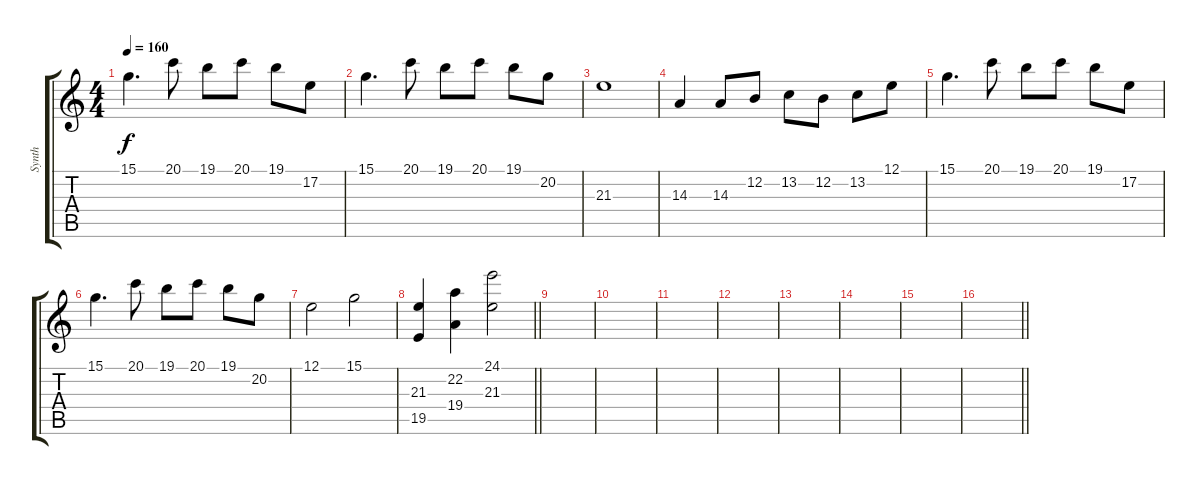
\track ("Synth" "Synth") {instrument stringensemble1}
\staff {score tabs}
\tuning (E4 B3 G3 D3 A2 E2) {hide}
\ts (4 4)
\tempo 160
\clef g2
\ks c
15.1.4{d dy f} 20.1.8 19.1.8 20.1.8 19.1.8 17.2.8 |
15.1.4{d} 20.1.8 19.1.8 20.1.8 19.1.8 20.2.8 |
21.3.1 |
14.3.4 14.3.8 12.2.8 13.2.8 12.2.8 13.2.8 12.1.8 |
15.1.4{d} 20.1.8 19.1.8 20.1.8 19.1.8 17.2.8 |
15.1.4{d} 20.1.8 19.1.8 20.1.8 19.1.8 20.2.8 |
12.1.2 15.1.2 |
\barLineRight lightlight
(21.3 19.5).4 (22.2 19.4).4 (24.1 21.3).2 |
\section ("" "")
|
|
|
|
|
|
|
\barLineRight lightlight
